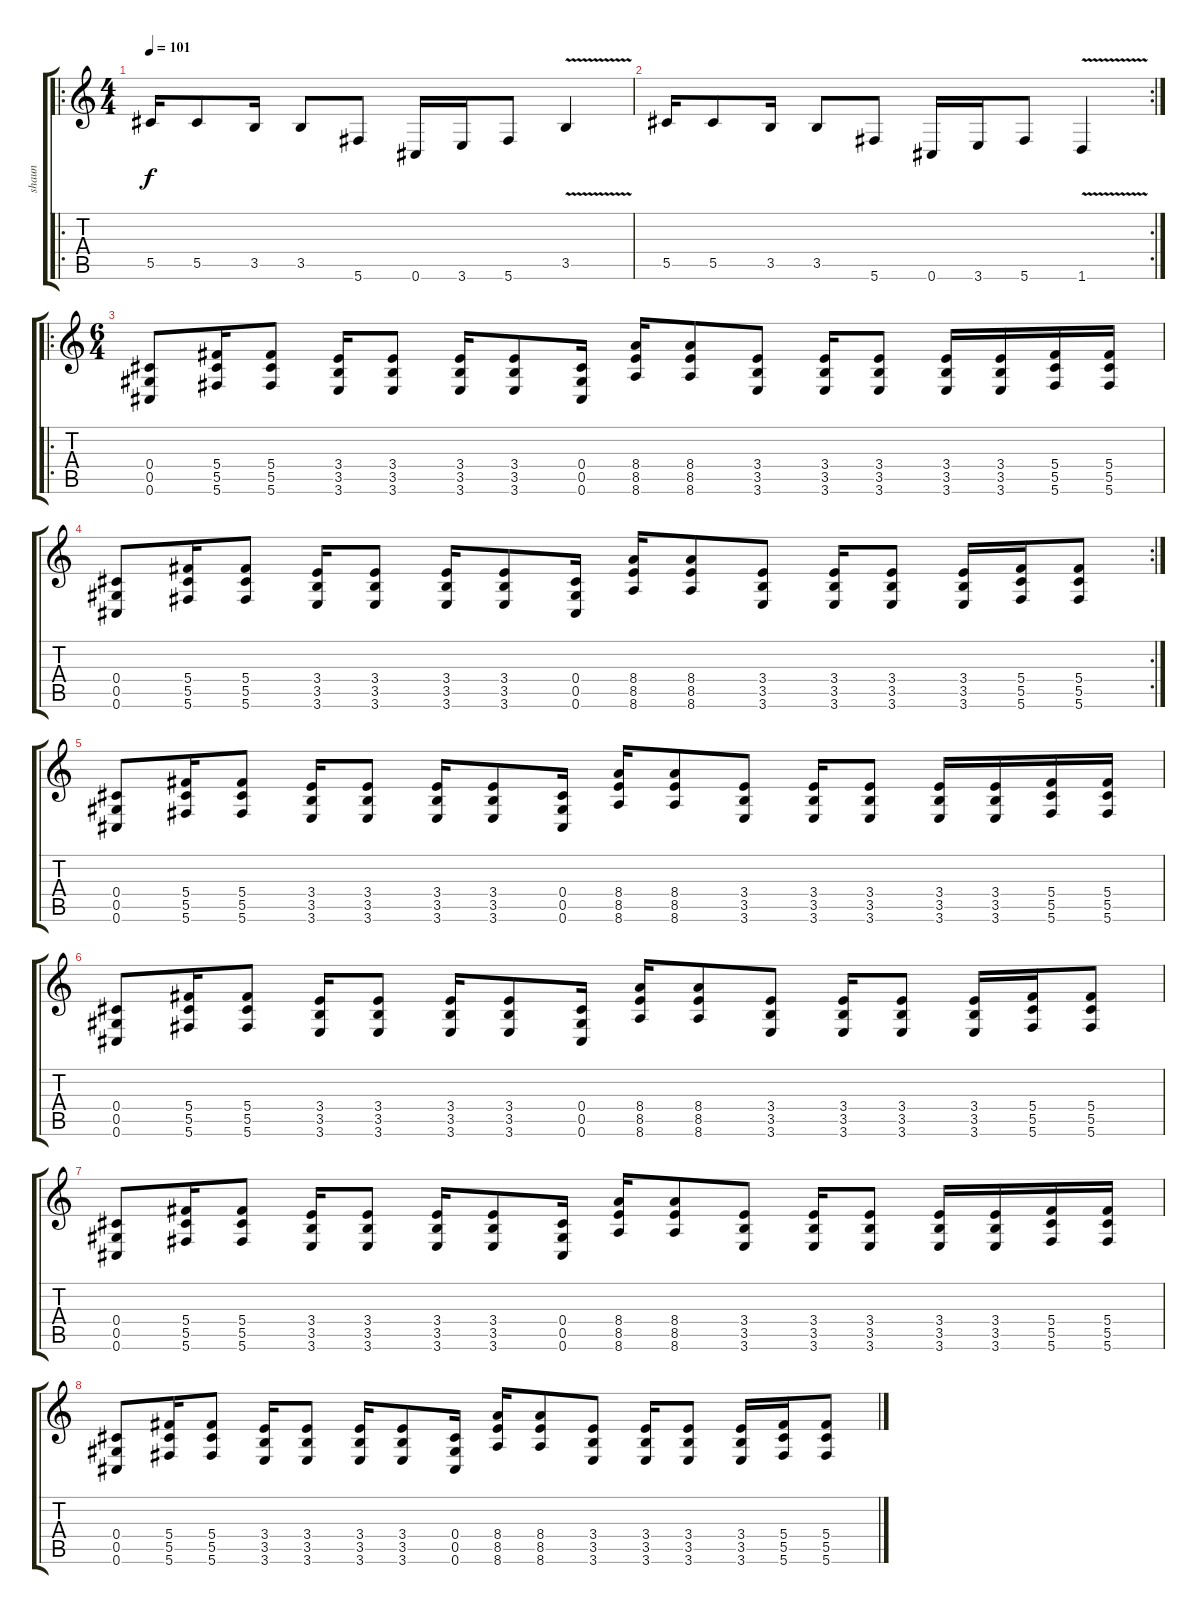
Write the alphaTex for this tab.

\track ("shaun" "shaun") {instrument distortionguitar}
\staff {score tabs}
\tuning (Eb4 Bb3 Gb3 Db3 Ab2 Db2) {hide}
\ro
\ts (4 4)
\tempo 101
\clef g2
\ks c
5.5.16{dy f} 5.5.8 3.5.16 3.5.8 5.6.8 0.6.16 3.6.16 5.6.8 3.5{v}.4 |
\rc 2
5.5.16 5.5.8 3.5.16 3.5.8 5.6.8 0.6.16 3.6.16 5.6.8 1.6{v}.4 |
\ro
\ts (6 4)
(0.4 0.5 0.6).8 (5.4 5.5 5.6).16 (5.4 5.5 5.6).8 (3.4 3.5 3.6).16 (3.4 3.5 3.6).8 (3.4 3.5 3.6).16 (3.4 3.5 3.6).8 (0.4 0.5 0.6).16 (8.4 8.5 8.6).16 (8.4 8.5 8.6).8 (3.4 3.5 3.6).8 (3.4 3.5 3.6).16 (3.4 3.5 3.6).8 (3.4 3.5 3.6).16 (3.4 3.5 3.6).16 (5.4 5.5 5.6).16 (5.4 5.5 5.6).16 |
\rc 2
(0.4 0.5 0.6).8 (5.4 5.5 5.6).16 (5.4 5.5 5.6).8 (3.4 3.5 3.6).16 (3.4 3.5 3.6).8 (3.4 3.5 3.6).16 (3.4 3.5 3.6).8 (0.4 0.5 0.6).16 (8.4 8.5 8.6).16 (8.4 8.5 8.6).8 (3.4 3.5 3.6).8 (3.4 3.5 3.6).16 (3.4 3.5 3.6).8 (3.4 3.5 3.6).16 (5.4 5.5 5.6).16 (5.4 5.5 5.6).8 |
(0.4 0.5 0.6).8 (5.4 5.5 5.6).16 (5.4 5.5 5.6).8 (3.4 3.5 3.6).16 (3.4 3.5 3.6).8 (3.4 3.5 3.6).16 (3.4 3.5 3.6).8 (0.4 0.5 0.6).16 (8.4 8.5 8.6).16 (8.4 8.5 8.6).8 (3.4 3.5 3.6).8 (3.4 3.5 3.6).16 (3.4 3.5 3.6).8 (3.4 3.5 3.6).16 (3.4 3.5 3.6).16 (5.4 5.5 5.6).16 (5.4 5.5 5.6).16 |
(0.4 0.5 0.6).8 (5.4 5.5 5.6).16 (5.4 5.5 5.6).8 (3.4 3.5 3.6).16 (3.4 3.5 3.6).8 (3.4 3.5 3.6).16 (3.4 3.5 3.6).8 (0.4 0.5 0.6).16 (8.4 8.5 8.6).16 (8.4 8.5 8.6).8 (3.4 3.5 3.6).8 (3.4 3.5 3.6).16 (3.4 3.5 3.6).8 (3.4 3.5 3.6).16 (5.4 5.5 5.6).16 (5.4 5.5 5.6).8 |
(0.4 0.5 0.6).8 (5.4 5.5 5.6).16 (5.4 5.5 5.6).8 (3.4 3.5 3.6).16 (3.4 3.5 3.6).8 (3.4 3.5 3.6).16 (3.4 3.5 3.6).8 (0.4 0.5 0.6).16 (8.4 8.5 8.6).16 (8.4 8.5 8.6).8 (3.4 3.5 3.6).8 (3.4 3.5 3.6).16 (3.4 3.5 3.6).8 (3.4 3.5 3.6).16 (3.4 3.5 3.6).16 (5.4 5.5 5.6).16 (5.4 5.5 5.6).16 |
(0.4 0.5 0.6).8 (5.4 5.5 5.6).16 (5.4 5.5 5.6).8 (3.4 3.5 3.6).16 (3.4 3.5 3.6).8 (3.4 3.5 3.6).16 (3.4 3.5 3.6).8 (0.4 0.5 0.6).16 (8.4 8.5 8.6).16 (8.4 8.5 8.6).8 (3.4 3.5 3.6).8 (3.4 3.5 3.6).16 (3.4 3.5 3.6).8 (3.4 3.5 3.6).16 (5.4 5.5 5.6).16 (5.4 5.5 5.6).8
